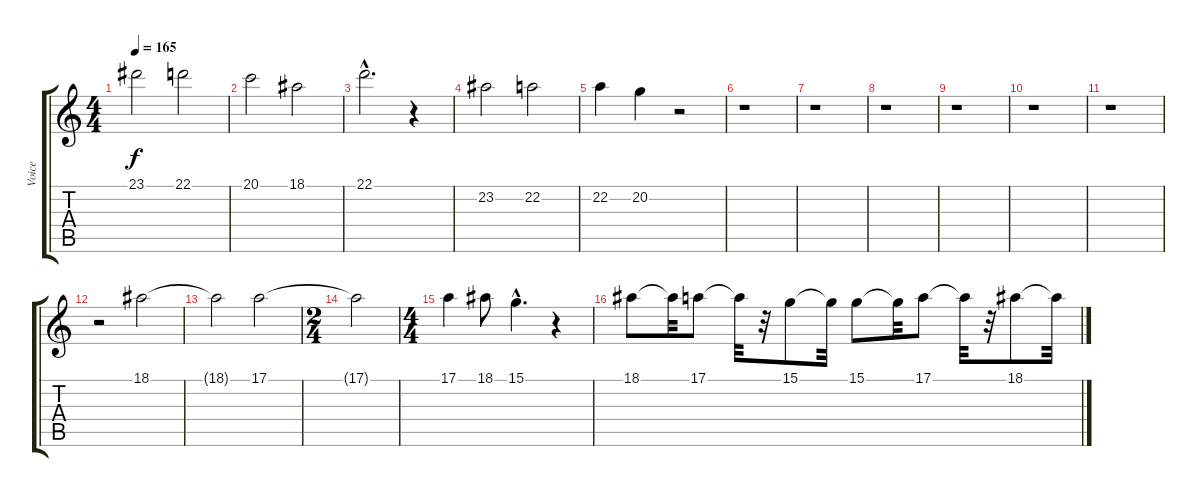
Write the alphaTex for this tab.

\track ("Voice " "Voice ") {instrument honkytonkpiano}
\staff {score tabs}
\tuning (E4 B3 G3 D3 A2 E2) {hide}
\ts (4 4)
\tempo 165
\clef g2
\ks c
23.1.2{dy f} 22.1.2 |
20.1.2 18.1.2 |
22.1{hac}.2{d} r.4 |
23.2.2 22.2.2 |
22.2.4 20.2.4 r.2 |
r.1 |
r.1 |
r.1 |
r.1 |
r.1 |
r.1 |
r.2 18.1.2 |
18.1{t}.2 17.1.2 |
\ts (2 4)
17.1{t}.2 |
\ts (4 4)
17.1.4 18.1.8 15.1{hac}.4{d} r.4 |
18.1.8 18.1{t}.32 17.1.8 17.1{t}.32 r.32 15.1.8 15.1{t}.32 15.1.8 15.1{t}.32 17.1.8 17.1{t}.32 r.32 18.1.8 18.1{t}.32
